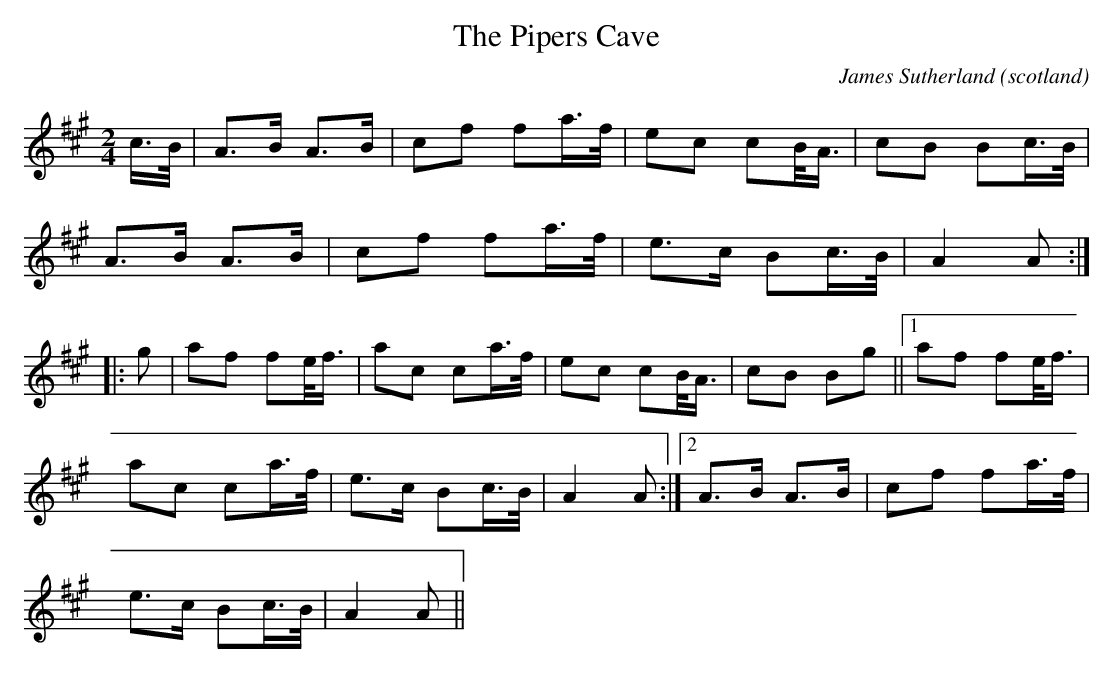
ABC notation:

X:1
T:Pipers Cave, The
O:scotland
C:James Sutherland
M:2/4
L:1/16
K:A
c>B|A3B A3B|c2f2 f2a>f|e2c2 c2B<A|c2B2 B2c>B|
A3B A3B|c2f2 f2a>f|e3c B2c>B|A4 A2:|
|:g2|a2f2 f2e<f|a2c2 c2a>f|e2c2 c2B<A|c2B2 B2g2||1 a2f2 f2e<f|
a2c2 c2a>f|e3c B2c>B|A4 A2:|2 A3B A3B|c2f2 f2a>f|
e3c B2c>B|A4 A2||
